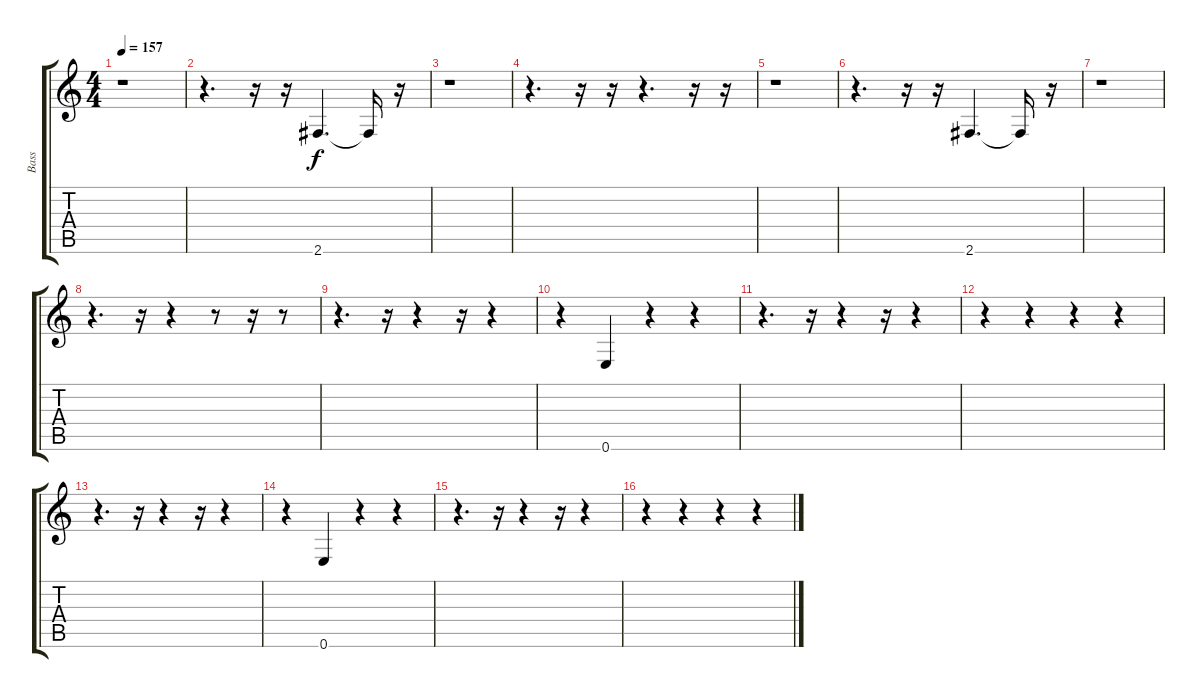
\track ("Bass" "Bass") {instrument fretlessbass}
\staff {score tabs}
\tuning (E4 B3 G3 D3 A2 E2) {hide}
\ts (4 4)
\tempo 157
\clef g2
\ks c
r.1{dy f} |
r.4{d} r.16 r.16 2.6.4{d} 2.6{t}.16 r.16 |
r.1 |
r.4{d} r.16 r.16 r.4{d} r.16 r.16 |
r.1 |
r.4{d} r.16 r.16 2.6.4{d} 2.6{t}.16 r.16 |
r.1 |
r.4{d} r.16 r.4 r.8 r.16 r.8 |
r.4{d} r.16 r.4 r.16 r.4 |
r.4 0.6.4 r.4 r.4 |
r.4{d} r.16 r.4 r.16 r.4 |
r.4 r.4 r.4 r.4 |
r.4{d} r.16 r.4 r.16 r.4 |
r.4 0.6.4 r.4 r.4 |
r.4{d} r.16 r.4 r.16 r.4 |
r.4 r.4 r.4 r.4
